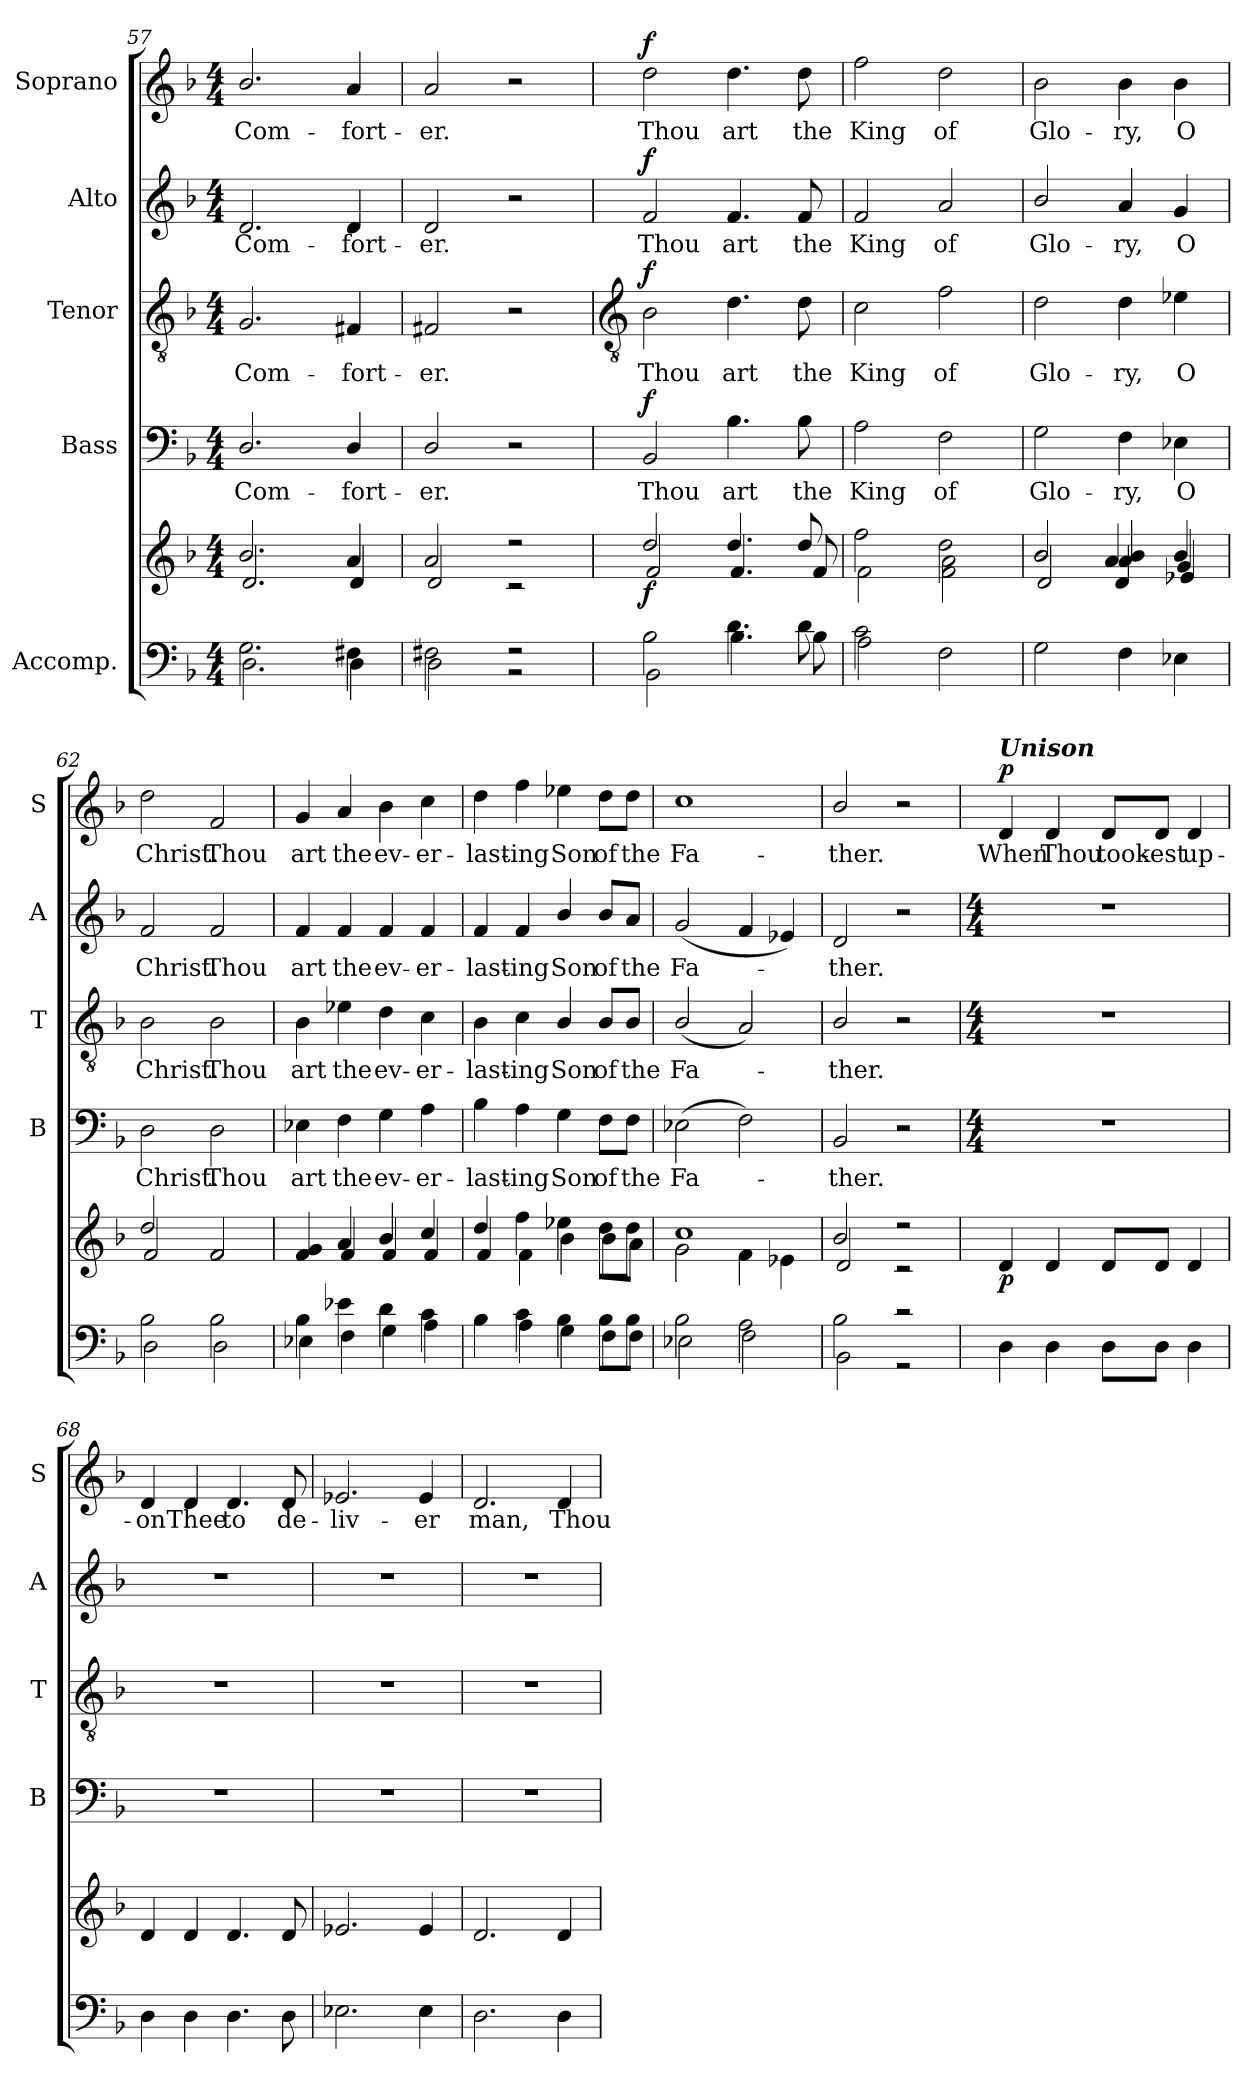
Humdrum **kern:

**kern	**kern	**dynam	**kern	**text	**dynam	**kern	**text	**dynam	**kern	**text	**dynam	**kern	**text	**dynam
*part5	*part5	*part5	*part4	*part4	*part4	*part3	*part3	*part3	*part2	*part2	*part2	*part1	*part1	*part1
*staff6	*staff5	*staff5/6	*staff4	*staff4	*staff4	*staff3	*staff3	*staff3	*staff2	*staff2	*staff2	*staff1	*staff1	*staff1
*I"Accomp.	*	*	*I"Bass	*	*	*I"Tenor	*	*	*I"Alto	*	*	*I"Soprano	*	*
*	*	*	*I'B	*	*	*I'T	*	*	*I'A	*	*	*I'S	*	*
*clefF4	*clefG2	*	*clefF4	*	*	*clefGv2	*	*	*clefG2	*	*	*clefG2	*	*
*k[b-]	*k[b-]	*	*k[b-]	*	*	*k[b-]	*	*	*k[b-]	*	*	*k[b-]	*	*
*F:	*F:	*	*F:	*	*	*F:	*	*	*F:	*	*	*F:	*	*
*M4/4	*M4/4	*	*M4/4	*	*	*M4/4	*	*	*M4/4	*	*	*M4/4	*	*
=57	=57	=57	=57	=57	=57	=57	=57	=57	=57	=57	=57	=57	=57	=57
*^	*^	*	*	*	*	*	*	*	*	*	*	*	*	*
!	!	!	!	!	!	!LO:LY:b	!	!	!LO:LY:b	!	!	!LO:LY:b	!	!	!LO:LY:b	!
2.G\	2.D\	2.b-/	2.d/	.	2.D/	Com-	.	2.G	Com-	.	2.d	Com-	.	2.b-/	Com-	.
!	!	!	!	!	!	!LO:LY:b	!	!	!LO:LY:b	!	!	!LO:LY:b	!	!	!LO:LY:b	!
4F#X\	4D\	4a/	4d/	.	4D/	-fort-	.	4F#X	-fort-	.	4d	-fort-	.	4a	-fort-	.
=58	=58	=58	=58	=58	=58	=58	=58	=58	=58	=58	=58	=58	=58	=58	=58	=58
!	!	!	!	!	!	!LO:LY:b	!	!	!LO:LY:b	!	!	!LO:LY:b	!	!	!LO:LY:b	!
2F#X\	2D\	2a/	2d/	.	2D/	-er.	.	2F#X	-er.	.	2d	-er.	.	2a	-er.	.
2r	2r	2r	2r	.	2r	.	.	2r	.	.	2r	.	.	2r	.	.
!!LO:LB:g=z
=59	=59	=59	=59	=59	=59	=59	=59	=59	=59	=59	=59	=59	=59	=59	=59	=59
*	*	*	*	*	*	*	*	*clefGv2	*	*	*	*	*	*	*	*
!	!	!	!	!LO:DY:b	!	!LO:LY:b	!LO:DY:b	!	!LO:LY:b	!LO:DY:b	!	!LO:LY:b	!LO:DY:b	!	!LO:LY:b	!LO:DY:b
2B-\	2BB-\	2dd/	2f/	f	2BB-	Thou	f	2B-	Thou	f	2f	Thou	f	2dd	Thou	f
!	!	!	!	!	!	!LO:LY:b	!	!	!LO:LY:b	!	!	!LO:LY:b	!	!	!LO:LY:b	!
4.d\	4.B-\	4.dd/	4.f/	.	4.B-	art	.	4.d	art	.	4.f	art	.	4.dd	art	.
!	!	!	!	!	!	!LO:LY:b	!	!	!LO:LY:b	!	!	!LO:LY:b	!	!	!LO:LY:b	!
8d\	8B-\	8dd/	8f/	.	8B-	the	.	8d	the	.	8f	the	.	8dd	the	.
=60	=60	=60	=60	=60	=60	=60	=60	=60	=60	=60	=60	=60	=60	=60	=60	=60
*	*	*	*^	*	*	*	*	*	*	*	*	*	*	*	*	*
!	!	!	!	!	!	!	!LO:LY:b	!	!	!LO:LY:b	!	!	!LO:LY:b	!	!	!LO:LY:b	!
2c\	2A\	2ff\	2f\	2ryy	.	2A	King	.	2c	King	.	2f	King	.	2ff	King	.
!	!	!	!	!	!	!	!LO:LY:b	!	!	!LO:LY:b	!	!	!LO:LY:b	!	!	!LO:LY:b	!
2ryy	2F\	2dd\	2a\	2f\	.	2F	of	.	2f	of	.	2a	of	.	2dd	of	.
=61	=61	=61	=61	=61	=61	=61	=61	=61	=61	=61	=61	=61	=61	=61	=61	=61	=61
!	!	!	!	!	!	!	!LO:LY:b	!	!	!LO:LY:b	!	!	!LO:LY:b	!	!	!LO:LY:b	!
*v	*v	*	*	*	*	*	*	*	*	*	*	*	*	*	*	*	*
2G\	2b-/	2b-/	2d/	.	2G	Glo-	.	2d	Glo-	.	2b-/	Glo-	.	2b-	Glo-	.
!	!	!	!	!	!	!LO:LY:b	!	!	!LO:LY:b	!	!	!LO:LY:b	!	!	!LO:LY:b	!
4F\	4a/ 4b-/	4a/	4d/	.	4F	-ry,	.	4d	-ry,	.	4a	-ry,	.	4b-	-ry,	.
!	!	!	!	!	!	!LO:LY:b	!	!	!LO:LY:b	!	!	!LO:LY:b	!	!	!LO:LY:b	!
4E-X\	4b-/	4g/	4e-X/	.	4E-X	O	.	4e-X	O	.	4g	O	.	4b-	O	.
=62	=62	=62	=62	=62	=62	=62	=62	=62	=62	=62	=62	=62	=62	=62	=62	=62
*^	*	*	*	*	*	*	*	*	*	*	*	*	*	*	*	*
!	!	!	!	!	!	!	!LO:LY:b	!	!	!LO:LY:b	!	!	!LO:LY:b	!	!	!LO:LY:b	!
*	*	*	*v	*v	*	*	*	*	*	*	*	*	*	*	*	*	*
2B-\	2D\	2dd/	2f/	.	2D	Christ.	.	2B-	Christ.	.	2f	Christ.	.	2dd	Christ.	.
!	!	!	!	!	!	!LO:LY:b	!	!	!LO:LY:b	!	!	!LO:LY:b	!	!	!LO:LY:b	!
2B-\	2D\	2f/	2f/	.	2D	Thou	.	2B-	Thou	.	2f	Thou	.	2f	Thou	.
=63	=63	=63	=63	=63	=63	=63	=63	=63	=63	=63	=63	=63	=63	=63	=63	=63
!	!	!	!	!	!	!LO:LY:b	!	!	!LO:LY:b	!	!	!LO:LY:b	!	!	!LO:LY:b	!
4B-\	4E-X\	4ryy	4f/ 4g/	.	4E-X	art	.	4B-	art	.	4f	art	.	4g	art	.
!	!	!	!	!	!	!LO:LY:b	!	!	!LO:LY:b	!	!	!LO:LY:b	!	!	!LO:LY:b	!
4e-X\	4F\	4a/	4f/	.	4F	the	.	4e-X	the	.	4f	the	.	4a	the	.
!	!	!	!	!	!	!LO:LY:b	!	!	!LO:LY:b	!	!	!LO:LY:b	!	!	!LO:LY:b	!
4d\	4G\	4b-/	4f/	.	4G	ev-	.	4d	ev-	.	4f	ev-	.	4b-	ev-	.
!	!	!	!	!	!	!LO:LY:b	!	!	!LO:LY:b	!	!	!LO:LY:b	!	!	!LO:LY:b	!
4c\	4A\	4cc/	4f/	.	4A	-er-	.	4c	-er-	.	4f	-er-	.	4cc	-er-	.
=64	=64	=64	=64	=64	=64	=64	=64	=64	=64	=64	=64	=64	=64	=64	=64	=64
!	!	!	!	!	!	!LO:LY:b	!	!	!LO:LY:b	!	!	!LO:LY:b	!	!	!LO:LY:b	!
4B-\	4B-\	4dd/	4f/	.	4B-	-last-	.	4B-	-last-	.	4f	-last-	.	4dd	-last-	.
!	!	!	!	!	!	!LO:LY:b	!	!	!LO:LY:b	!	!	!LO:LY:b	!	!	!LO:LY:b	!
4c\	4A\	4ff\	4f\	.	4A	-ing	.	4c	-ing	.	4f	-ing	.	4ff	-ing	.
!	!	!	!	!	!	!LO:LY:b	!	!	!LO:LY:b	!	!	!LO:LY:b	!	!	!LO:LY:b	!
4B-\	4G\	4ee-X\	4b-\	.	4G	Son	.	4B-/	Son	.	4b-/	Son	.	4ee-X	Son	.
!	!	!	!	!	!	!LO:LY:b	!	!	!LO:LY:b	!	!	!LO:LY:b	!	!	!LO:LY:b	!
8B-\L	8F\L	8dd\L	8b-\L	.	8F\L	of	.	8B-/L	of	.	8b-/L	of	.	8dd\L	of	.
!	!	!	!	!	!	!LO:LY:b	!	!	!LO:LY:b	!	!	!LO:LY:b	!	!	!LO:LY:b	!
8B-\J	8F\J	8dd\J	8a\J	.	8F\J	the	.	8B-/J	the	.	8a/J	the	.	8dd\J	the	.
=65	=65	=65	=65	=65	=65	=65	=65	=65	=65	=65	=65	=65	=65	=65	=65	=65
!	!	!	!	!	!	!LO:LY:b	!	!	!LO:LY:b	!	!	!LO:LY:b	!	!	!LO:LY:b	!
2B-\	2E-X\	1cc/	2g\	.	(>2E-X	Fa-	.	(<2B-/	Fa-	.	(<2g	Fa-	.	1cc	Fa-	.
2A\	2F\	.	4f\	.	2F)	.	.	2A)	.	.	4f	.	.	.	.	.
.	.	.	4e-X\	.	.	.	.	.	.	.	4e-X)	.	.	.	.	.
=66	=66	=66	=66	=66	=66	=66	=66	=66	=66	=66	=66	=66	=66	=66	=66	=66
!	!	!	!	!	!	!LO:LY:b	!	!	!LO:LY:b	!	!	!LO:LY:b	!	!	!LO:LY:b	!
2B-\	2BB-\	2b-/	2d/	.	2BB-	ther.	.	2B-/	ther.	.	2d	ther.	.	2b-/	-ther.	.
2r	2r	2r	2r	.	2r	.	.	2r	.	.	2r	.	.	2r	.	.
*v	*v	*	*	*	*	*	*	*	*	*	*	*	*	*	*	*
*	*v	*v	*	*	*	*	*	*	*	*	*	*	*	*	*
!!LO:LB:g=z
=67	=67	=67	=67	=67	=67	=67	=67	=67	=67	=67	=67	=67	=67	=67
*	*	*	*M4/4	*	*	*M4/4	*	*	*M4/4	*	*	*	*	*
*^	*^	*	*	*	*	*	*	*	*	*	*	*	*	*
!	!	!	!	!	!	!	!	!	!	!	!	!	!	!LO:TX:a:Bi:t=Unison	!	!
!	!	!	!	!LO:DY:b	!	!	!	!	!	!	!	!	!	!	!LO:LY:b	!LO:DY:b
*v	*v	*	*	*	*	*	*	*	*	*	*	*	*	*	*	*
*	*v	*v	*	*	*	*	*	*	*	*	*	*	*	*	*
4D	4d	p	1r	.	.	1r	.	.	1r	.	.	4d	When	p
!	!	!	!	!	!	!	!	!	!	!	!	!	!LO:LY:b	!
4D	4d	.	.	.	.	.	.	.	.	.	.	4d	Thou	.
!	!	!	!	!	!	!	!	!	!	!	!	!	!LO:LY:b	!
8D\L	8d/L	.	.	.	.	.	.	.	.	.	.	8d/L	took-	.
!	!	!	!	!	!	!	!	!	!	!	!	!	!LO:LY:b	!
8D\J	8d/J	.	.	.	.	.	.	.	.	.	.	8d/J	-est	.
!	!	!	!	!	!	!	!	!	!	!	!	!	!LO:LY:b	!
4D	4d	.	.	.	.	.	.	.	.	.	.	4d	up-	.
=68	=68	=68	=68	=68	=68	=68	=68	=68	=68	=68	=68	=68	=68	=68
!	!	!	!	!	!	!	!	!	!	!	!	!	!LO:LY:b	!
4D	4d	.	1r	.	.	1r	.	.	1r	.	.	4d	-on	.
!	!	!	!	!	!	!	!	!	!	!	!	!	!LO:LY:b	!
4D	4d	.	.	.	.	.	.	.	.	.	.	4d	Thee	.
!	!	!	!	!	!	!	!	!	!	!	!	!	!LO:LY:b	!
4.D	4.d	.	.	.	.	.	.	.	.	.	.	4.d	to	.
!	!	!	!	!	!	!	!	!	!	!	!	!	!LO:LY:b	!
8D	8d	.	.	.	.	.	.	.	.	.	.	8d	de-	.
=69	=69	=69	=69	=69	=69	=69	=69	=69	=69	=69	=69	=69	=69	=69
!	!	!	!	!	!	!	!	!	!	!	!	!	!LO:LY:b	!
2.E-X	2.e-X	.	1r	.	.	1r	.	.	1r	.	.	2.e-X	-liv-	.
!	!	!	!	!	!	!	!	!	!	!	!	!	!LO:LY:b	!
4E-	4e-	.	.	.	.	.	.	.	.	.	.	4e-	-er	.
=70	=70	=70	=70	=70	=70	=70	=70	=70	=70	=70	=70	=70	=70	=70
!	!	!	!	!	!	!	!	!	!	!	!	!	!LO:LY:b	!
2.D	2.d	.	1r	.	.	1r	.	.	1r	.	.	2.d	man,	.
!	!	!	!	!	!	!	!	!	!	!	!	!	!LO:LY:b	!
4D	4d	.	.	.	.	.	.	.	.	.	.	4d	Thou	.
=	=	=	=	=	=	=	=	=	=	=	=	=	=	=
*-	*-	*-	*-	*-	*-	*-	*-	*-	*-	*-	*-	*-	*-	*-
